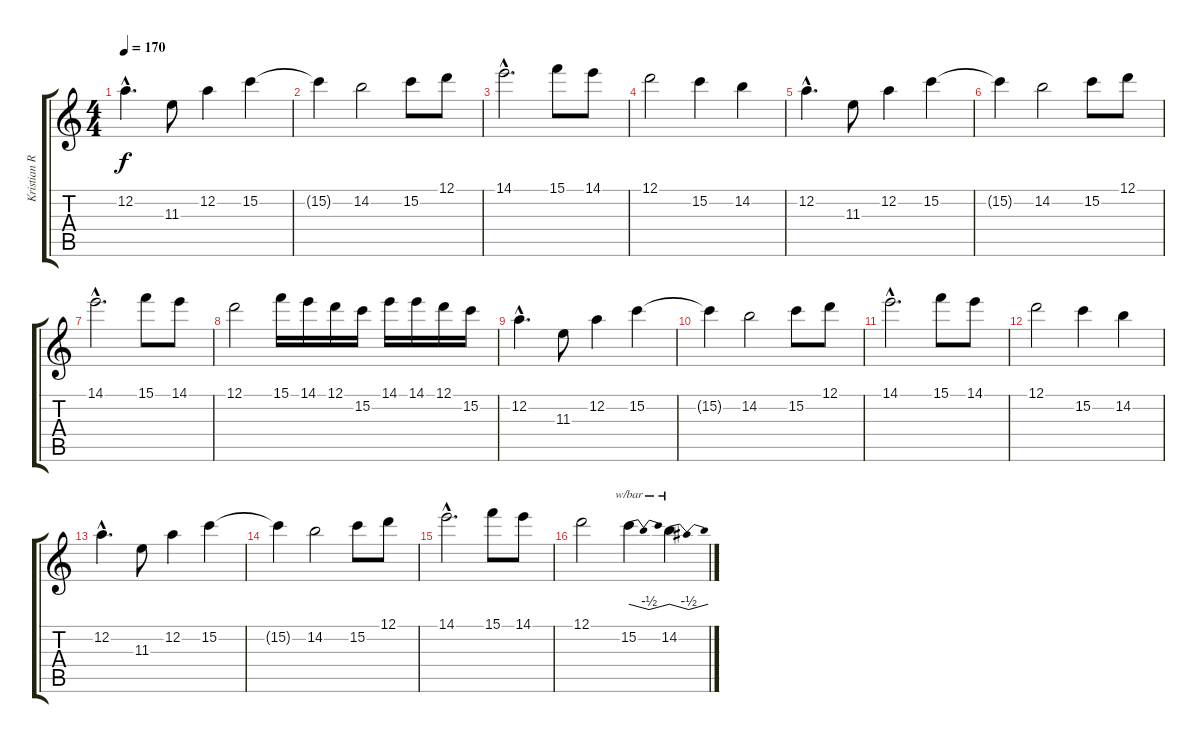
\track ("Kristian Ranta" "Kristian R") {instrument distortionguitar}
\staff {score tabs}
\tuning (D4 A3 F3 C3 G2 D2) {hide}
\ts (4 4)
\tempo 170
\clef g2
\ks c
12.2{hac}.4{d dy f} 11.3.8 12.2.4 15.2.4 |
15.2{t}.4 14.2.2 15.2.8 12.1.8 |
14.1{hac}.2{d} 15.1.8 14.1.8 |
12.1.2 15.2.4 14.2.4 |
12.2{hac}.4{d} 11.3.8 12.2.4 15.2.4 |
15.2{t}.4 14.2.2 15.2.8 12.1.8 |
14.1{hac}.2{d} 15.1.8 14.1.8 |
12.1.2 15.1.16 14.1.16 12.1.16 15.2.16 14.1.16 14.1.16 12.1.16 15.2.16 |
12.2{hac}.4{d} 11.3.8 12.2.4 15.2.4 |
15.2{t}.4 14.2.2 15.2.8 12.1.8 |
14.1{hac}.2{d} 15.1.8 14.1.8 |
12.1.2 15.2.4 14.2.4 |
12.2{hac}.4{d} 11.3.8 12.2.4 15.2.4 |
15.2{t}.4 14.2.2 15.2.8 12.1.8 |
14.1{hac}.2{d} 15.1.8 14.1.8 |
12.1.2 15.2.4{tbe (dip default 0 0 30 -2 60 0)} 14.2.4{tbe (dip default 0 0 30 -2 60 0)}
